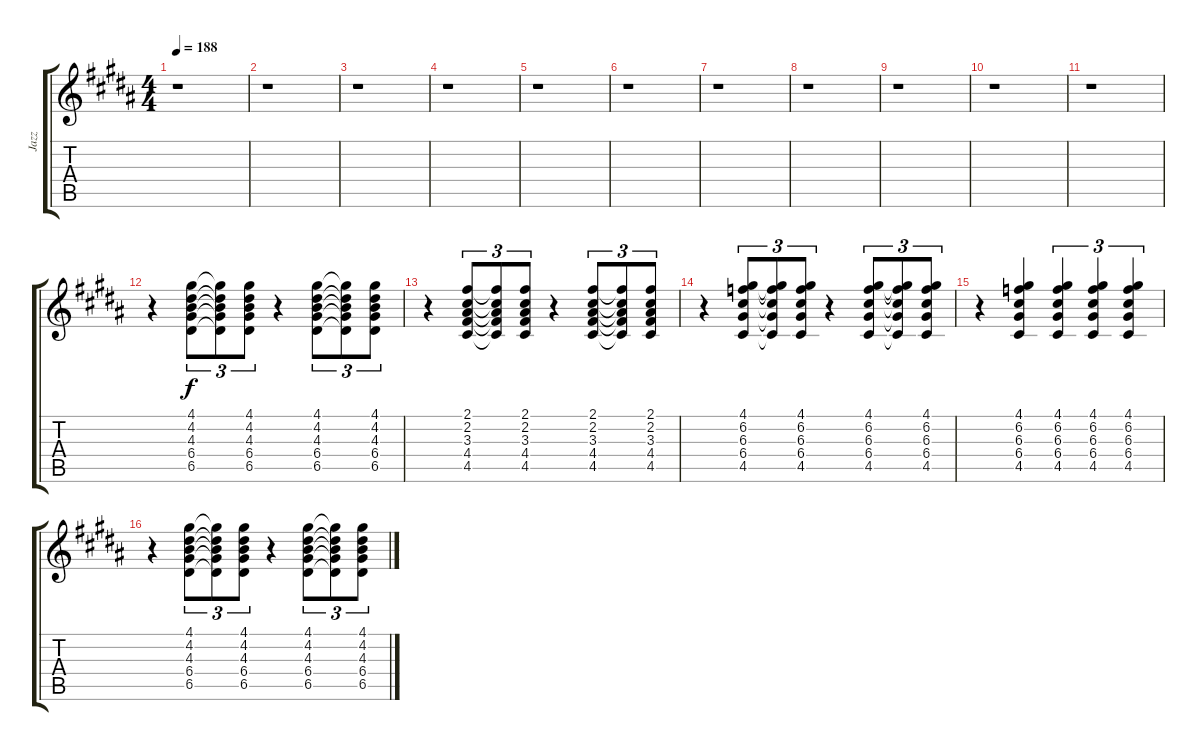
\track ("Jazz" "Jazz") {instrument electricguitarjazz}
\staff {score tabs}
\tuning (E4 B3 G3 D3 A2 E2) {hide}
\ts (4 4)
\tempo 188
\clef g2
\ks b
r.1{dy f} |
r.1 |
r.1 |
r.1 |
r.1 |
r.1 |
r.1 |
r.1 |
r.1 |
r.1 |
r.1 |
r.4{volume 8} (4.1 4.2 4.3 6.4 6.5).8{tu (3 2)} (4.1{t} 4.2{t} 4.3{t} 6.4{t} 6.5{t}).8{tu (3 2)} (4.1 4.2 4.3 6.4 6.5).8{tu (3 2)} r.4 (4.1 4.2 4.3 6.4 6.5).8{tu (3 2)} (4.1{t} 4.2{t} 4.3{t} 6.4{t} 6.5{t}).8{tu (3 2)} (4.1 4.2 4.3 6.4 6.5).8{tu (3 2)} |
r.4 (2.1 2.2 3.3 4.4 4.5).8{tu (3 2)} (2.1{t} 2.2{t} 3.3{t} 4.4{t} 4.5{t}).8{tu (3 2)} (2.1 2.2 3.3 4.4 4.5).8{tu (3 2)} r.4 (2.1 2.2 3.3 4.4 4.5).8{tu (3 2)} (2.1{t} 2.2{t} 3.3{t} 4.4{t} 4.5{t}).8{tu (3 2)} (2.1 2.2 3.3 4.4 4.5).8{tu (3 2)} |
r.4 (4.1 6.2 6.3 6.4 4.5).8{tu (3 2)} (4.1{t} 6.2{t} 6.3{t} 6.4{t} 4.5{t}).8{tu (3 2)} (4.1 6.2 6.3 6.4 4.5).8{tu (3 2)} r.4 (4.1 6.2 6.3 6.4 4.5).8{tu (3 2)} (4.1{t} 6.2{t} 6.3{t} 6.4{t} 4.5{t}).8{tu (3 2)} (4.1 6.2 6.3 6.4 4.5).8{tu (3 2)} |
r.4 (4.1 6.2 6.3 6.4 4.5).4 (4.1 6.2 6.3 6.4 4.5).4{tu (3 2)} (4.1 6.2 6.3 6.4 4.5).4{tu (3 2)} (4.1 6.2 6.3 6.4 4.5).4{tu (3 2)} |
r.4 (4.1 4.2 4.3 6.4 6.5).8{tu (3 2)} (4.1{t} 4.2{t} 4.3{t} 6.4{t} 6.5{t}).8{tu (3 2)} (4.1 4.2 4.3 6.4 6.5).8{tu (3 2)} r.4 (4.1 4.2 4.3 6.4 6.5).8{tu (3 2)} (4.1{t} 4.2{t} 4.3{t} 6.4{t} 6.5{t}).8{tu (3 2)} (4.1 4.2 4.3 6.4 6.5).8{tu (3 2)}
